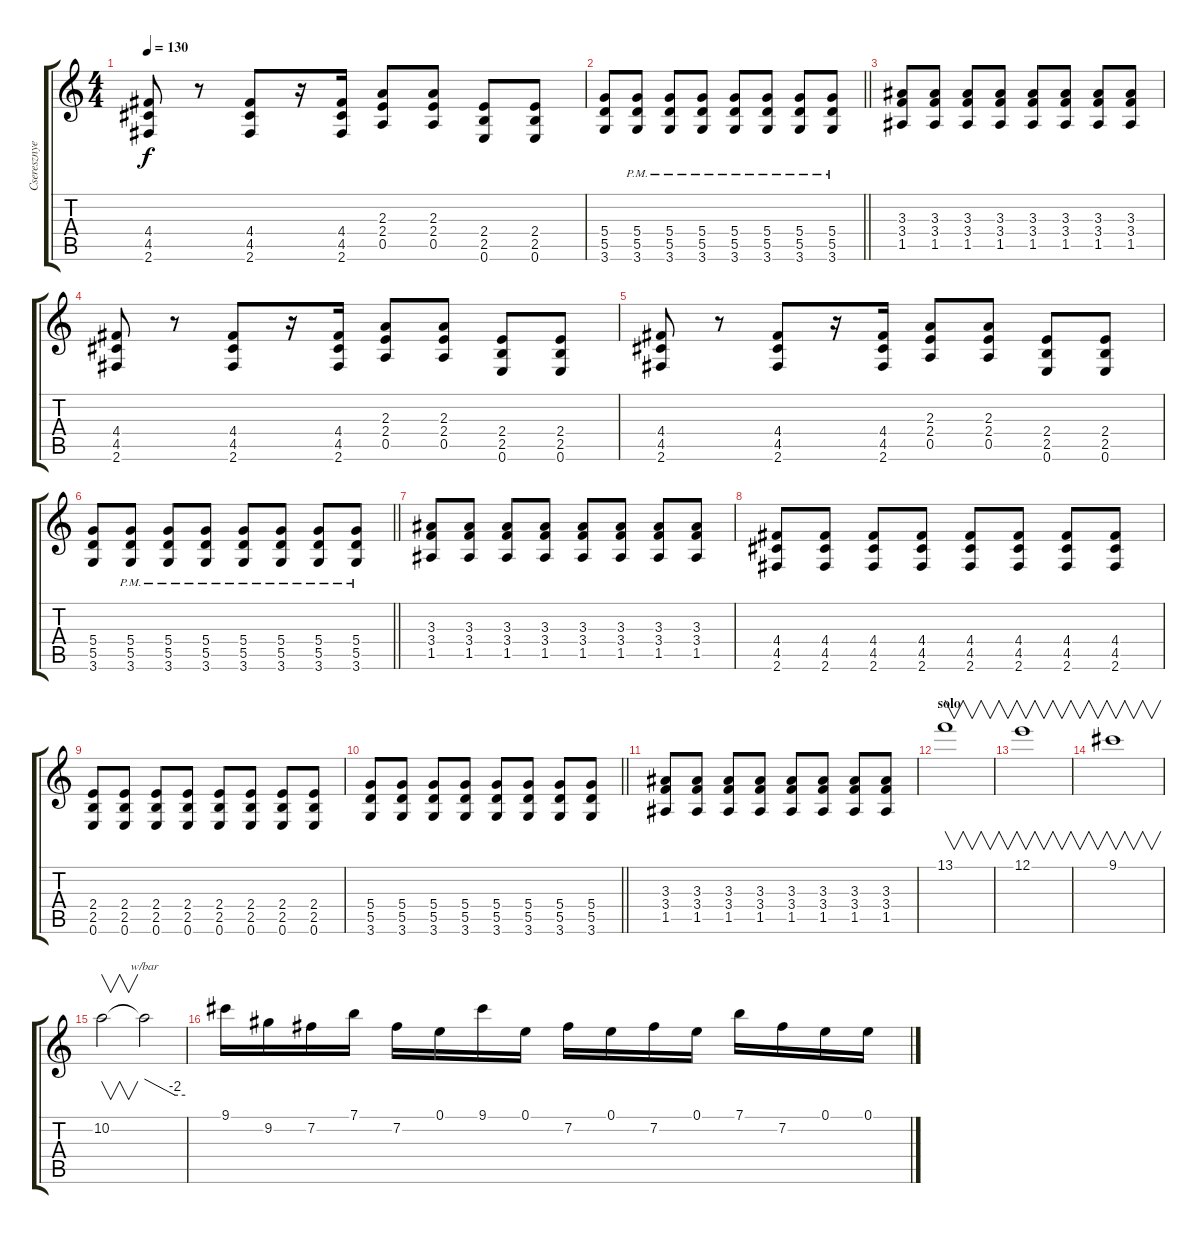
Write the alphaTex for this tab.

\track ("Cseresznye1" "Cseresznye") {instrument distortionguitar}
\staff {score tabs}
\tuning (E4 B3 G3 D3 A2 E2) {hide}
\ts (4 4)
\tempo 130
\clef g2
\ks c
(4.4 4.5 2.6).8{dy f} r.8 (4.4 4.5 2.6).8 r.16 (4.4 4.5 2.6).16 (2.3 2.4 0.5).8 (2.3 2.4 0.5).8 (2.4 2.5 0.6).8 (2.4 2.5 0.6).8 |
\barLineRight lightlight
(5.4 5.5 3.6).8 (5.4{pm} 5.5{pm} 3.6{pm}).8 (5.4{pm} 5.5{pm} 3.6{pm}).8 (5.4{pm} 5.5{pm} 3.6{pm}).8 (5.4{pm} 5.5{pm} 3.6{pm}).8 (5.4{pm} 5.5{pm} 3.6{pm}).8 (5.4{pm} 5.5{pm} 3.6{pm}).8 (5.4{pm} 5.5{pm} 3.6{pm}).8 |
(3.3 3.4 1.5).8 (3.3 3.4 1.5).8 (3.3 3.4 1.5).8 (3.3 3.4 1.5).8 (3.3 3.4 1.5).8 (3.3 3.4 1.5).8 (3.3 3.4 1.5).8 (3.3 3.4 1.5).8 |
(4.4 4.5 2.6).8 r.8 (4.4 4.5 2.6).8 r.16 (4.4 4.5 2.6).16 (2.3 2.4 0.5).8 (2.3 2.4 0.5).8 (2.4 2.5 0.6).8 (2.4 2.5 0.6).8 |
(4.4 4.5 2.6).8 r.8 (4.4 4.5 2.6).8 r.16 (4.4 4.5 2.6).16 (2.3 2.4 0.5).8 (2.3 2.4 0.5).8 (2.4 2.5 0.6).8 (2.4 2.5 0.6).8 |
\barLineRight lightlight
(5.4 5.5 3.6).8 (5.4{pm} 5.5{pm} 3.6{pm}).8 (5.4{pm} 5.5{pm} 3.6{pm}).8 (5.4{pm} 5.5{pm} 3.6{pm}).8 (5.4{pm} 5.5{pm} 3.6{pm}).8 (5.4{pm} 5.5{pm} 3.6{pm}).8 (5.4{pm} 5.5{pm} 3.6{pm}).8 (5.4{pm} 5.5{pm} 3.6{pm}).8 |
(3.3 3.4 1.5).8 (3.3 3.4 1.5).8 (3.3 3.4 1.5).8 (3.3 3.4 1.5).8 (3.3 3.4 1.5).8 (3.3 3.4 1.5).8 (3.3 3.4 1.5).8 (3.3 3.4 1.5).8 |
(4.4 4.5 2.6).8 (4.4 4.5 2.6).8 (4.4 4.5 2.6).8 (4.4 4.5 2.6).8 (4.4 4.5 2.6).8 (4.4 4.5 2.6).8 (4.4 4.5 2.6).8 (4.4 4.5 2.6).8 |
(2.4 2.5 0.6).8 (2.4 2.5 0.6).8 (2.4 2.5 0.6).8 (2.4 2.5 0.6).8 (2.4 2.5 0.6).8 (2.4 2.5 0.6).8 (2.4 2.5 0.6).8 (2.4 2.5 0.6).8 |
\barLineRight lightlight
(5.4 5.5 3.6).8 (5.4 5.5 3.6).8 (5.4 5.5 3.6).8 (5.4 5.5 3.6).8 (5.4 5.5 3.6).8 (5.4 5.5 3.6).8 (5.4 5.5 3.6).8 (5.4 5.5 3.6).8 |
(3.3 3.4 1.5).8 (3.3 3.4 1.5).8 (3.3 3.4 1.5).8 (3.3 3.4 1.5).8 (3.3 3.4 1.5).8 (3.3 3.4 1.5).8 (3.3 3.4 1.5).8 (3.3 3.4 1.5).8 |
\section ("" "solo")
13.1.1{v} |
12.1.1{v} |
9.1.1{v} |
10.2.2{v} 10.2{t}.2{tbe (custom default 0 0 45 -8 60 -8)} |
9.1.16 9.2.16 7.2.16 7.1.16 7.2.16 0.1.16 9.1.16 0.1.16 7.2.16 0.1.16 7.2.16 0.1.16 7.1.16 7.2.16 0.1.16 0.1.16
